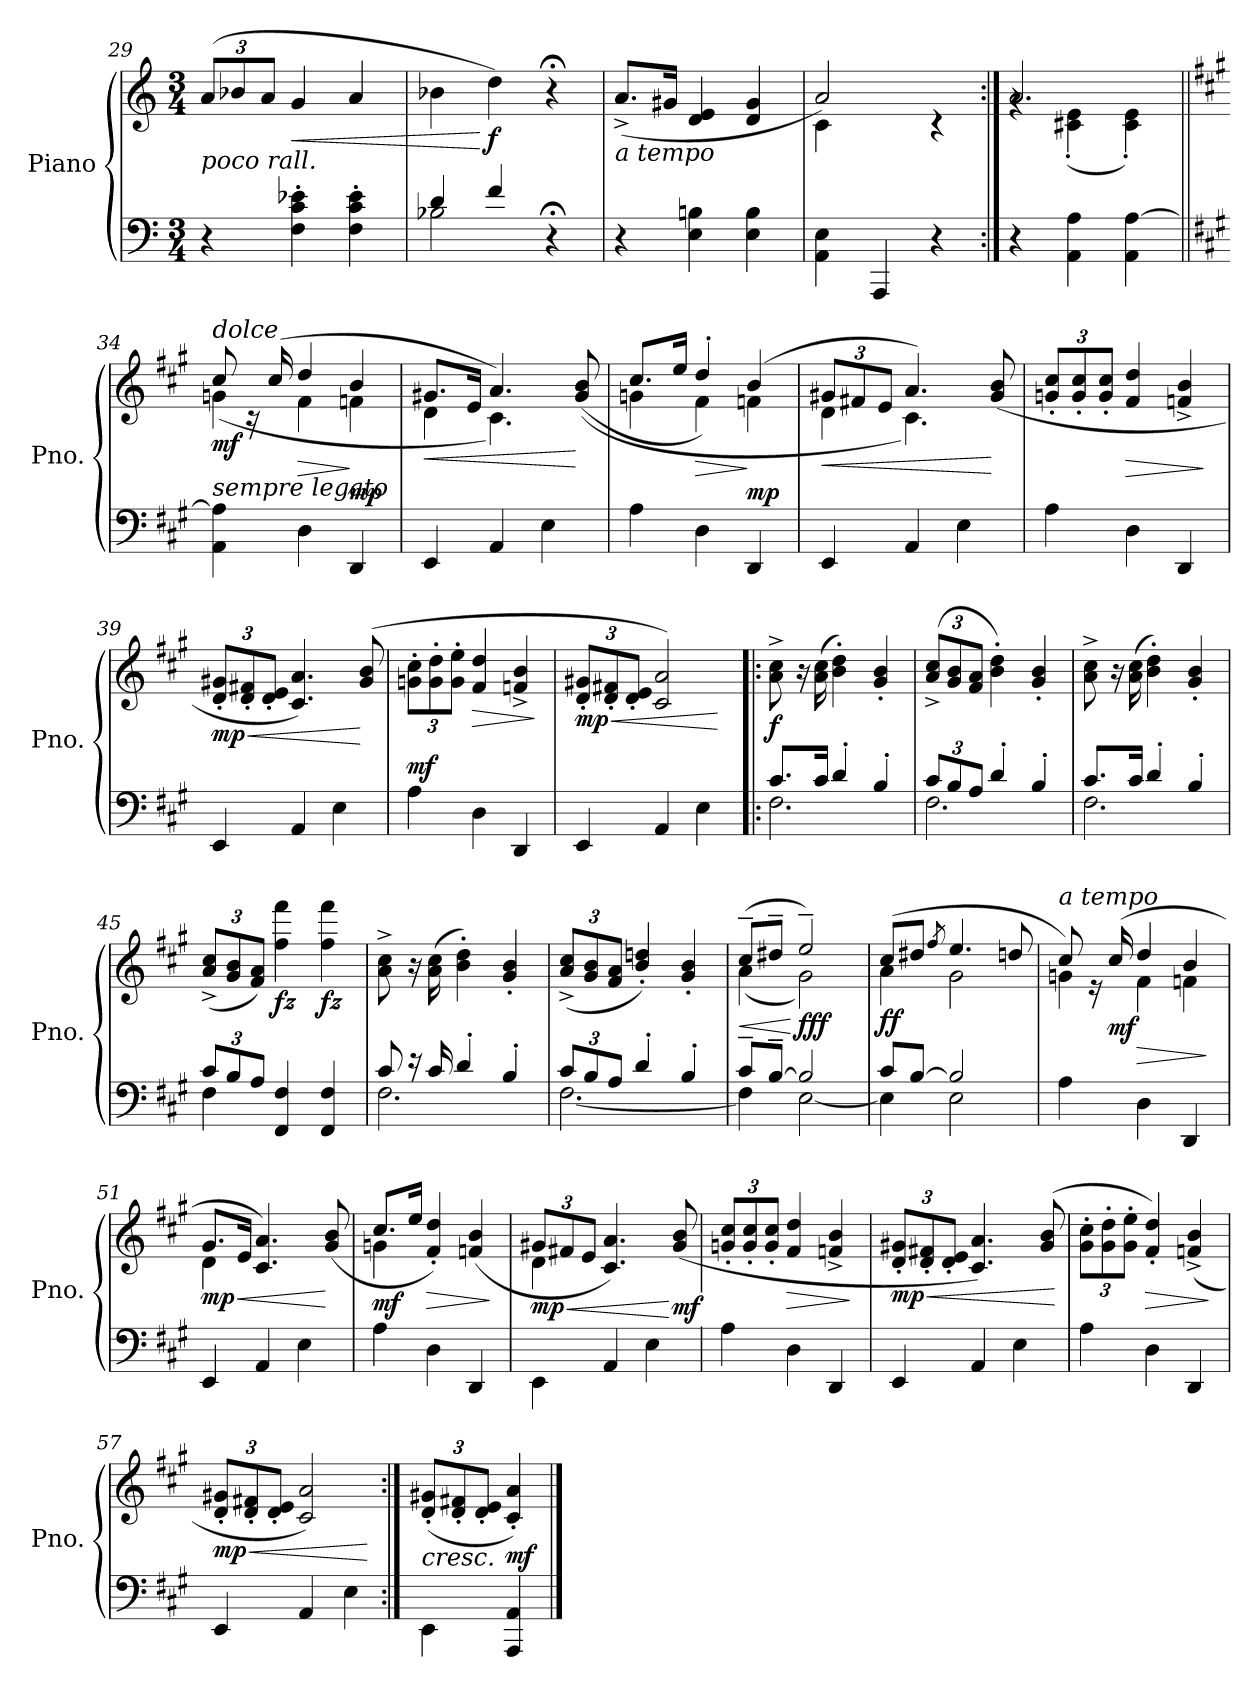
**kern	**kern	**dynam
*part1	*part1	*part1
*staff2	*staff1	*staff1/2
*I"Piano	*	*
*I'Pno.	*	*
!!LO:LB:g=z
*clefF4	*clefG2	*
*k[]	*k[]	*
*M3/4	*M3/4	*
=29X2	=29X2	=29X2
!	!LO:TX:b:i:t=poco rall.	!
4r	(12a/L	.
.	12b-X/	.
.	12a/J	.
!	!	!LO:HP:b
4F\' 4c\' 4e-X\'	4g/	<
4F\' 4c\' 4e-\'	4a/	.
=30	=30	=30
*^	*	*
4d/	2B-X\	4b-X\	.
!	!	!	!LO:DY:n=1:b
4f/	.	4dd\)	[ f
4r;<	4ryy	4r;<	.
=31	=31	=31	=31
!	!	!LO:TX:b:i:t=a tempo	!
*v	*v	*	*
4r	(>8.a^/L	.
.	16g#X/Jk	.
4E\ 4Bn\	4d/ 4e/	.
4E\ 4B\	4d/ 4g#/	.
=32	=32	=32
*	*^	*
4AA\ 4E\	2a/)	4c\	.
4AAA/	.	2ryy	.
4r	4rc	.	.
=33:|!	=33:|!	=33:|!	=33:|!
4r	2.a/	4rg	.
4AA\ 4A\	.	(4c#X\' 4e\'	.
4AA\ [4A\	.	4c#\' 4e\')	.
!!LO:PB:g=z	!!
=34||	=34||	=34||	=34||
*k[f#c#g#]	*k[f#c#g#]	*	*
!	!LO:TX:a:i:t=dolce	!	!
!	!LO:TX:b:i:t=sempre legato	!	!
!	!	!	!LO:DY:b
4AA\ 4A\]	8cc#/	(4gn\	mf
.	16rc	.	.
.	(16cc#/	.	.
!	!	!	!LO:HP:b
4D\	4dd/	4f#\	>
!	!	!	!LO:DY:n=1:a=2
4DD/	4b/	4fn\	] mp
=35	=35	=35	=35
!	!	!	!LO:HP:b
4EE/	8.g#X/L	4d\	<
.	16e/Jk	.	.
4AA/	4.a/)	4.c#\)	.
4E\	.	.	.
.	((8g#/ 8b/	8ryy	[
=36	=36	=36	=36
4A\	8.cc#/L	4gn\	.
.	16ee/Jk	.	.
!	!	!	!LO:HP:b
4D\	4dd'/)	4f#\	>
!	!	!	!LO:DY:n=1:a=2
4DD/	(4b/	4fn\	] mp
=37	=37	=37	=37
*	*Xbrackettup	*	*
!	!	!	!LO:HP:b
4EE/	12g#X/L	4d\	<
.	12f#X/	.	.
.	12e/J	.	.
4AA/	4.a/)	4.c#\)	.
4E\	.	.	.
.	(8g#/ 8b/	8ryy	[
*	*v	*v	*
=38	=38	=38
4A\	12gn/' 12cc#/'L	.
.	12g/' 12cc#/'	.
.	12g/' 12cc#/'J	.
!	!	!LO:HP:b
4D\	4f#/ 4dd/	>
4DD/	4fn/^ 4b/^	.
.	.	]
!!LO:LB:g=z
=39	=39	=39
!	!	!LO:HP:b
!	!	!LO:DY:n=1:b
4EE/	12d/' 12g#X/'L	< mp
.	12d/' 12f#X/'	.
.	12d/' 12e/'J	.
4AA/	4.c#/ 4.a/)	.
4E\	.	.
.	(8g#/ 8b/	[
=40	=40	=40
!	!	!LO:DY:a=2
4A\	12gn\' 12cc#\'L	mf
.	12g\' 12dd\'	.
.	12g\' 12ee\'J	.
!	!	!LO:HP:b
4D\	4f#/ 4dd/	>
4DD/	4fn/^ 4b/^	.
.	.	]
=41	=41	=41
!	!	!LO:HP:b
!	!	!LO:DY:n=1:b
4EE/	12d/' 12g#X/'L	< mp
.	12d/' 12f#X/'	.
.	12d/' 12e/'J	.
4AA/	2c#/ 2a/)	.
4E\	.	.
.	.	[
=42!|:	=42!|:	=42!|:
*^	*	*
!	!	!	!LO:DY:b
8.c#/L	2.F#\	8a\^ 8cc#\^	f
.	.	16r	.
16c#/Jk	.	(16a\ 16cc#\	.
4d'/	.	4b\' 4dd\')	.
4B'/	.	4g#/' 4b/'	.
=43	=43	=43	=43
*Xbrackettup	*	*	*
12c#/L	2.F#\	(12a/^ 12cc#/^L	.
12B/	.	12g#/ 12b/	.
12A/J	.	12f#/ 12a/J	.
4d'/	.	4b\' 4dd\')	.
4B'/	.	4g#/' 4b/'	.
!!LO:LB:g=z
=44	=44	=44	=44
8.c#/L	2.F#\	8a\^ 8cc#\^	.
.	.	16r	.
16c#/Jk	.	(16a\ 16cc#\	.
4d'/	.	4b\' 4dd\')	.
4B'/	.	4g#/' 4b/'	.
=45	=45	=45	=45
12c#/L	4F#\	(12a/^ 12cc#/^L	.
12B/	.	12g#/ 12b/	.
12A/J	.	12f#/ 12a/J)	.
!	!	!	!LO:DY:b
4FF#/ 4F#/	2ryy	4ff#\ 4fff#\	fz
!	!	!	!LO:DY:b
4FF#/ 4F#/	.	4ff#\ 4fff#\	fz
=46	=46	=46	=46
8c#/	2.F#\	8a\^ 8cc#\^	.
16r	.	16r	.
16c#/	.	(16a\ 16cc#\	.
4d'/	.	4b\' 4dd\')	.
4B'/	.	4g#/' 4b/'	.
=47	=47	=47	=47
12c#/L	[2.F#\	(>12a/^ 12cc#/^L	.
12B/	.	12g#/ 12b/	.
12A/J	.	12f#/ 12a/J	.
4d'/	.	4b/' 4ddn/')	.
4B'/	.	4g#/' 4b/'	.
=48	=48	=48	=48
!	!	!LO:TX:a:i:t=riten.	!
!	!	!	!LO:HP:b
*	*	*^	*
8c#~/L	4F#\]	(8cc#~/L	(4a\	<
[8B~/J	.	8dd#X~/J	.	.
!	!	!	!	!LO:DY:n=1:b
2B/]	[2E\	2ee~/)	2g#\)	[ fff
!!LO:LB:g=z	!!
=49	=49	=49	=49	=49
!	!	!	!	!LO:DY:b
8c#/L	4E\]	(8cc#/L	4a\	ff
[8B/J	.	8dd#X/J	.	.
.	.	8qff#/	.	.
2B/]	2E\	4.ee/	2g#\	.
.	.	8ddn/	.	.
*v	*v	*	*	*
=50	=50	=50	=50
!	!LO:TX:a:i:t=a tempo	!	!
4A\	8cc#/)	4gn\	.
.	16re	.	.
!	!	!	!LO:DY:b
.	(16cc#/	.	mf
!	!	!	!LO:HP:b
4D\	4dd/	4f#\	>
4DD/	4b/	4fn\	.
*	*v	*v	*
.	.	]
=51	=51	=51
!	!	!LO:HP:b
*	*^	*
!	!	!	!LO:DY:n=1:b
4EE/	8.g#/L	4d\	< mp
.	16e/Jk	.	.
4AA/	4.c#/ 4.a/)	2ryy	.
4E\	.	.	.
.	(8g#/ 8b/	.	[
=52	=52	=52	=52
!	!	!	!LO:DY:b
4A\	8.cc#/L	4gn\	mf
.	16ee/Jk	.	.
!	!	!	!LO:HP:b
4D\	4f#/' 4dd/')	2ryy	>
4DD/	(4fn/ 4b/	.	.
*	*v	*v	*
.	.	]
=53	=53	=53
!	!	!LO:HP:b
*	*^	*
!	!	!	!LO:DY:n=1:b
4EE\	12g#X/L	4d\	< mp
.	12f#X/	.	.
.	12e/J	.	.
4AA/	4.c#/ 4.a/)	2ryy	.
4E\	.	.	.
!	!	!	!LO:DY:n=2:b
.	(8g#/ 8b/	.	[ mf
*	*v	*v	*
!!LO:LB:g=z
=54	=54	=54
4A\	12gn/' 12cc#/'L	.
.	12g/' 12cc#/'	.
.	12g/' 12cc#/'J	.
!	!	!LO:HP:b
4D\	4f#/ 4dd/	>
4DD/	4fn/^ 4b/^	.
.	.	]
=55	=55	=55
!	!	!LO:HP:b
!	!	!LO:DY:n=1:b
4EE/	12d/' 12g#X/'L	< mp
.	12d/' 12f#X/'	.
.	12d/' 12e/'J	.
4AA/	4.c#/ 4.a/)	.
4E\	.	.
.	(>8g#/ 8b/	.
.	.	[
=56	=56	=56
4A\	12g#\' 12cc#\'L	.
.	12g#\' 12dd\'	.
.	12g#\' 12ee\'J	.
!	!	!LO:HP:b
4D\	4f#/' 4dd/')	>
4DD/	(>4fn/^ 4b/^	.
.	.	]
=57	=57	=57
!	!	!LO:HP:b
!	!	!LO:DY:n=1:b
4EE/	12d/' 12g#X/'L	< mp
.	12d/' 12f#X/'	.
.	12d/' 12e/'J	.
4AA/	2c#/ 2a/)	.
4E\	.	.
.	.	[
=58:|!	=58:|!	=58:|!
!	!	!LO:HP:b
4EE\	(>12d/' 12g#X/'L	<
.	12d/' 12f#X/'	.
.	12d/' 12e/'J	.
!	!	!LO:DY:b
4AAA/ 4AA/	4c#/' 4a/')	mf
.	.	[
==	==	==
*-	*-	*-
